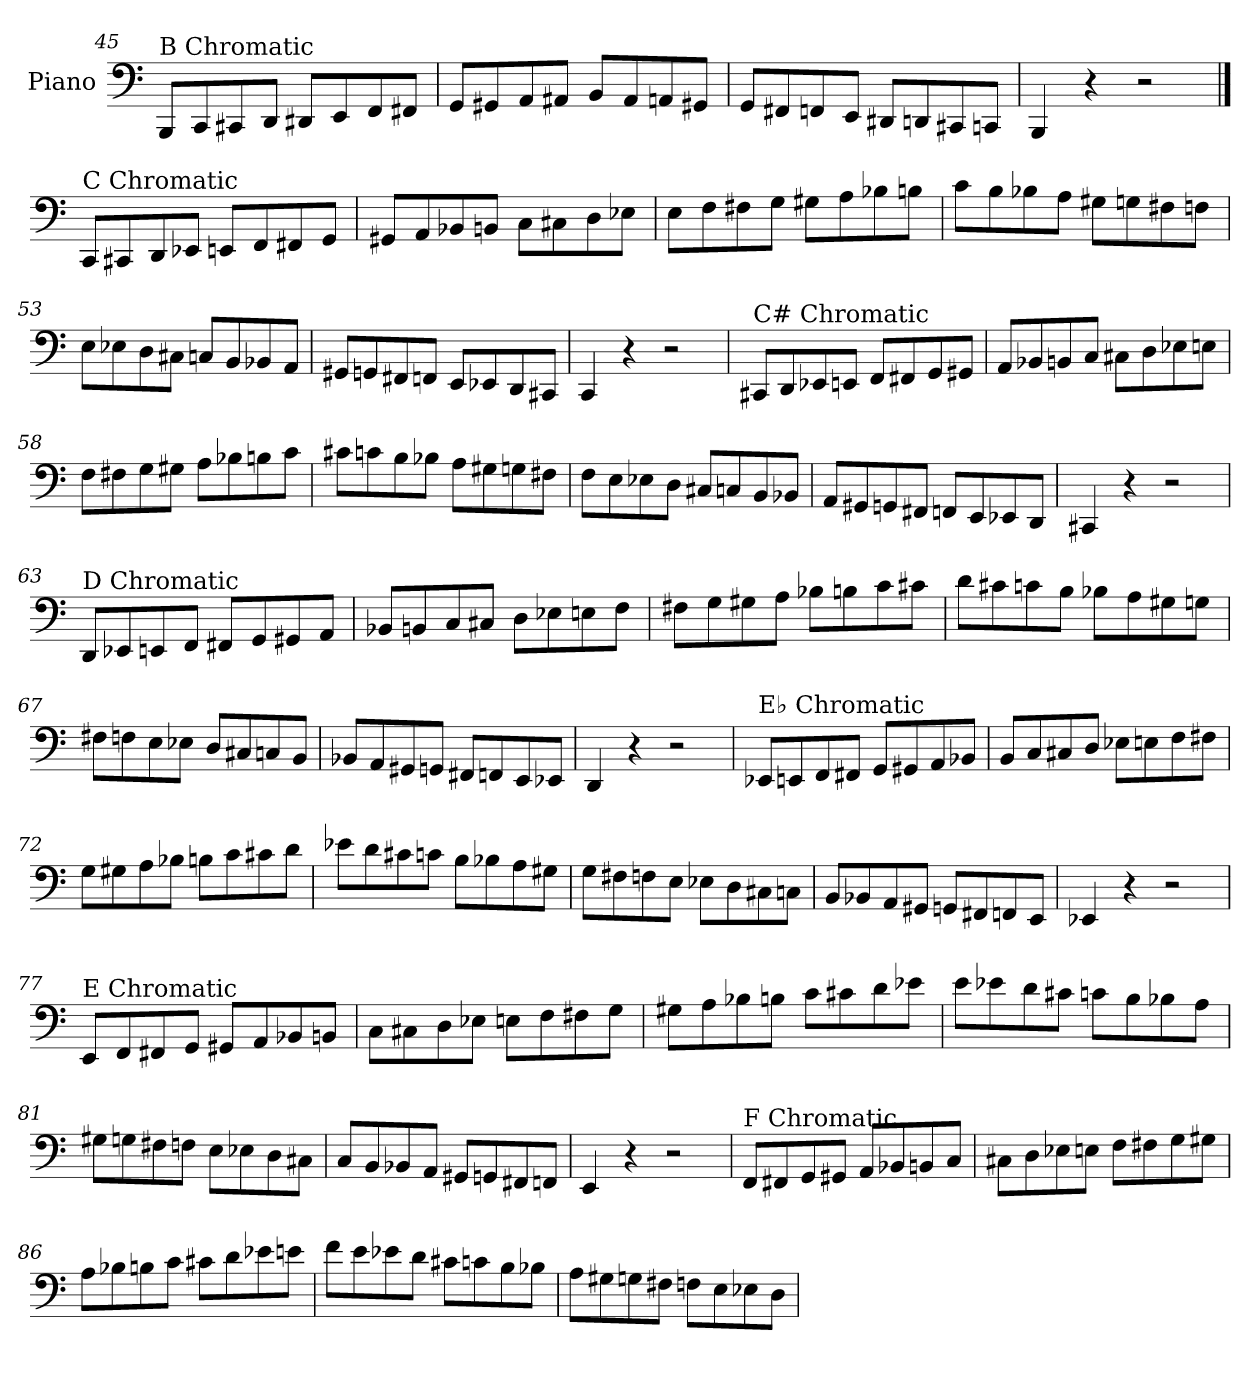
**kern
*part1
*staff1
*I"Piano
*I'Pno.
!!LO:LB:g=z
*clefF4
*k[]
=45
!LO:TX:a:t=B Chromatic
8BBB/L
8CC/
8CC#X/
8DD/J
8DD#X/L
8EE/
8FF/
8FF#X/J
=46
8GG/L
8GG#X/
8AA/
8AA#X/J
8BB/L
8AA#/
8AAn/
8GG#X/J
=47
8GG/L
8FF#X/
8FFn/
8EE/J
8DD#X/L
8DDn/
8CC#X/
8CCn/J
=48
4BBB/
4r
2r
!!LO:PB:g=z
==49
!LO:TX:a:t=C Chromatic
8CC/L
8CC#X/
8DD/
8EE-X/J
8EEn/L
8FF/
8FF#X/
8GG/J
=50
8GG#X/L
8AA/
8BB-X/
8BBn/J
8C\L
8C#X\
8D\
8E-X\J
=51
8E\L
8F\
8F#X\
8G\J
8G#X\L
8A\
8B-X\
8Bn\J
!!LO:LB:g=z
=52
8c\L
8B\
8B-X\
8A\J
8G#X\L
8Gn\
8F#X\
8Fn\J
=53
8E\L
8E-X\
8D\
8C#X\J
8Cn/L
8BB/
8BB-X/
8AA/J
=54
8GG#X/L
8GGn/
8FF#X/
8FFn/J
8EE/L
8EE-X/
8DD/
8CC#X/J
=55
4CC/
4r
2r
!!LO:LB:g=z
=56
!LO:TX:a:t=C# Chromatic
8CC#X/L
8DD/
8EE-X/
8EEn/J
8FF/L
8FF#X/
8GG/
8GG#X/J
=57
8AA/L
8BB-X/
8BBn/
8C/J
8C#X\L
8D\
8E-X\
8En\J
=58
8F\L
8F#X\
8G\
8G#X\J
8A\L
8B-X\
8Bn\
8c\J
!!LO:LB:g=z
=59
8c#X\L
8cn\
8B\
8B-X\J
8A\L
8G#X\
8Gn\
8F#X\J
=60
8F\L
8E\
8E-X\
8D\J
8C#X/L
8Cn/
8BB/
8BB-X/J
=61
8AA/L
8GG#X/
8GGn/
8FF#X/J
8FFn/L
8EE/
8EE-X/
8DD/J
=62
4CC#X/
4r
2r
!!LO:LB:g=z
=63
!LO:TX:a:t=D Chromatic
8DD/L
8EE-X/
8EEn/
8FF/J
8FF#X/L
8GG/
8GG#X/
8AA/J
=64
8BB-X/L
8BBn/
8C/
8C#X/J
8D\L
8E-X\
8En\
8F\J
=65
8F#X\L
8G\
8G#X\
8A\J
8B-X\L
8Bn\
8c\
8c#X\J
!!LO:LB:g=z
=66
8d\L
8c#X\
8cn\
8B\J
8B-X\L
8A\
8G#X\
8Gn\J
=67
8F#X\L
8Fn\
8E\
8E-X\J
8D/L
8C#X/
8Cn/
8BB/J
=68
8BB-X/L
8AA/
8GG#X/
8GGn/J
8FF#X/L
8FFn/
8EE/
8EE-X/J
=69
4DD/
4r
2r
!!LO:LB:g=z
=70
!LO:TX:a:t=E♭ Chromatic
8EE-X/L
8EEn/
8FF/
8FF#X/J
8GG/L
8GG#X/
8AA/
8BB-X/J
=71
8BB/L
8C/
8C#X/
8D/J
8E-X\L
8En\
8F\
8F#X\J
=72
8G\L
8G#X\
8A\
8B-X\J
8Bn\L
8c\
8c#X\
8d\J
!!LO:LB:g=z
=73
8e-X\L
8d\
8c#X\
8cn\J
8B\L
8B-X\
8A\
8G#X\J
=74
8G\L
8F#X\
8Fn\
8E\J
8E-X\L
8D\
8C#X\
8Cn\J
=75
8BB/L
8BB-X/
8AA/
8GG#X/J
8GGn/L
8FF#X/
8FFn/
8EE/J
=76
4EE-X/
4r
2r
!!LO:LB:g=z
=77
!LO:TX:a:t=E Chromatic
8EE/L
8FF/
8FF#X/
8GG/J
8GG#X/L
8AA/
8BB-X/
8BBn/J
=78
8C\L
8C#X\
8D\
8E-X\J
8En\L
8F\
8F#X\
8G\J
=79
8G#X\L
8A\
8B-X\
8Bn\J
8c\L
8c#X\
8d\
8e-X\J
!!LO:LB:g=z
=80
8e\L
8e-X\
8d\
8c#X\J
8cn\L
8B\
8B-X\
8A\J
=81
8G#X\L
8Gn\
8F#X\
8Fn\J
8E\L
8E-X\
8D\
8C#X\J
=82
8C/L
8BB/
8BB-X/
8AA/J
8GG#X/L
8GGn/
8FF#X/
8FFn/J
=83
4EE/
4r
2r
!!LO:LB:g=z
=84
!LO:TX:a:t=F Chromatic
8FF/L
8FF#X/
8GG/
8GG#X/J
8AA/L
8BB-X/
8BBn/
8C/J
=85
8C#X\L
8D\
8E-X\
8En\J
8F\L
8F#X\
8G\
8G#X\J
=86
8A\L
8B-X\
8Bn\
8c\J
8c#X\L
8d\
8e-X\
8en\J
!!LO:LB:g=z
=87
8f\L
8e\
8e-X\
8d\J
8c#X\L
8cn\
8B\
8B-X\J
=88
8A\L
8G#X\
8Gn\
8F#X\J
8Fn\L
8E\
8E-X\
8D\J
=
*-
